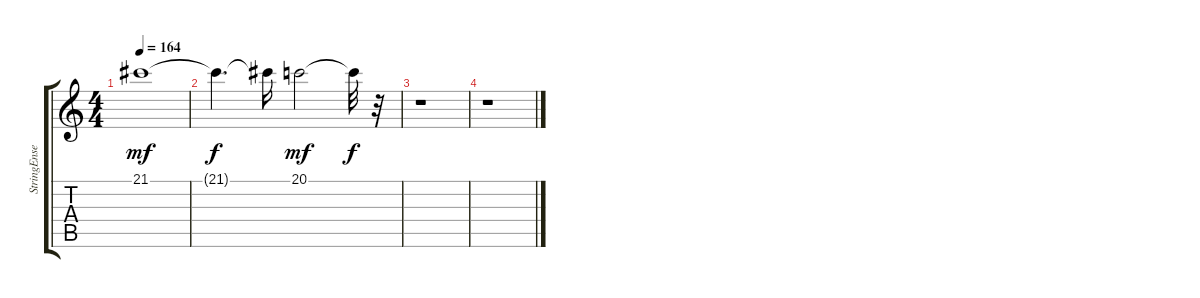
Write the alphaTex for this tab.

\track ("StringEnsemble1" "StringEnse") {instrument stringensemble2}
\staff {score tabs}
\tuning (E4 B3 G3 D3 A2 E2) {hide}
\ts (4 4)
\tempo 164
\clef g2
\ks c
21.1.1{dy mf} |
21.1{t}.4{d dy f} 21.1{t}.16 20.1.2{dy mf} 20.1{t}.32{dy f} r.32 |
r.1 |
r.1
